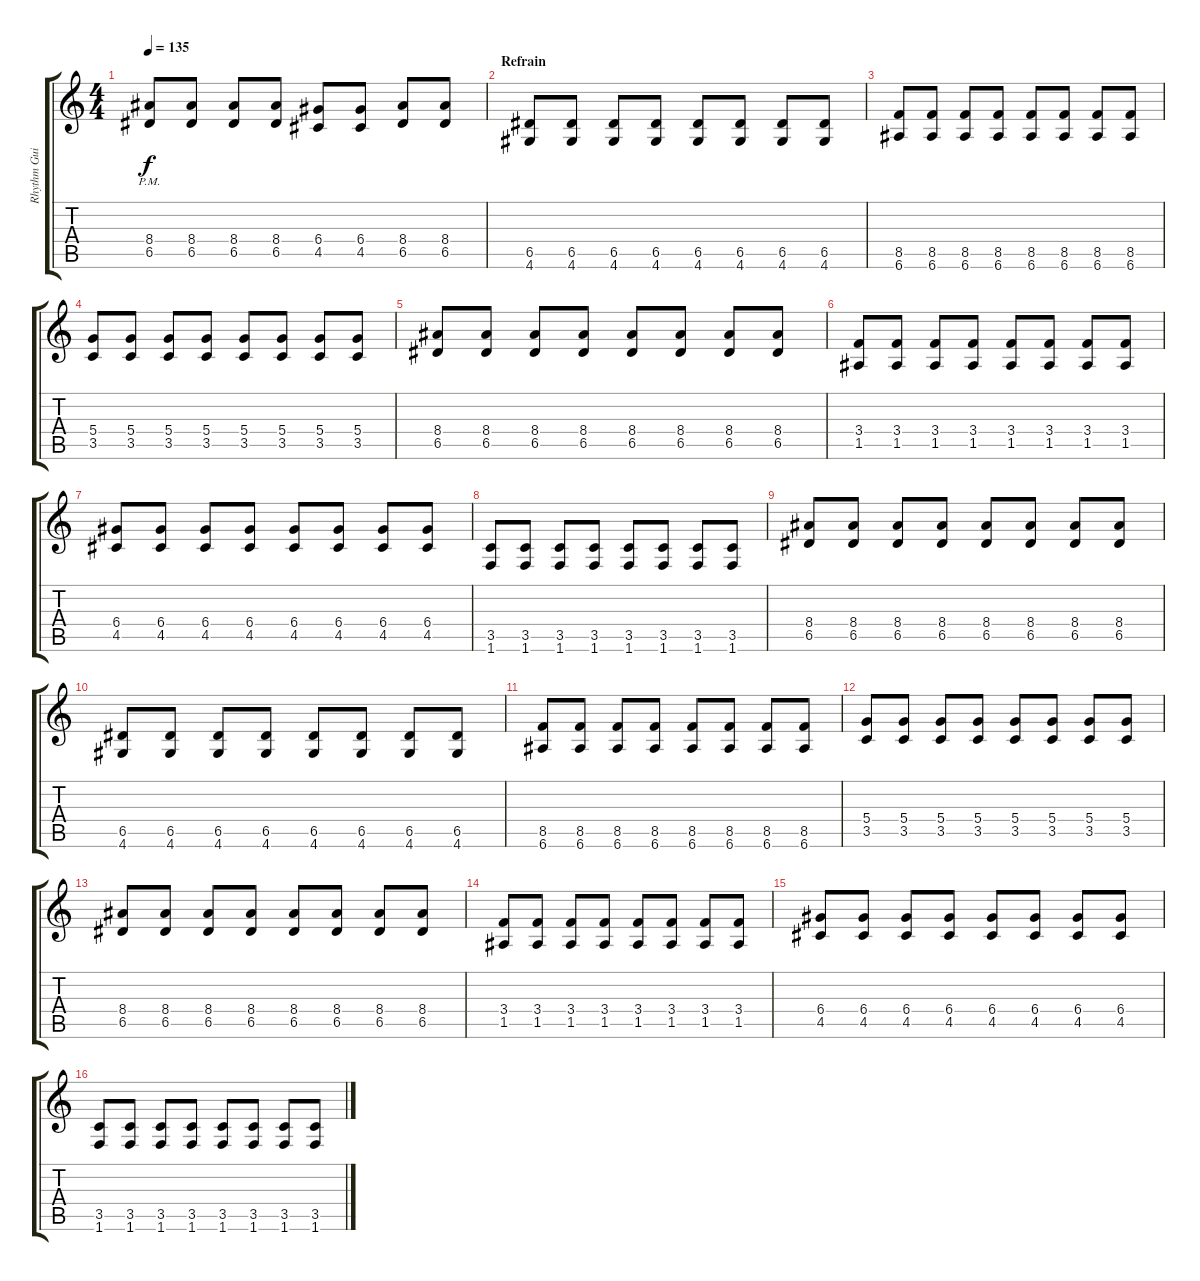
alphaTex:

\track ("Rhythm Guitar" "Rhythm Gui") {instrument distortionguitar}
\staff {score tabs}
\tuning (E4 B3 G3 D3 A2 E2) {hide}
\ts (4 4)
\tempo 135
\clef g2
\ks c
(8.4{pm} 6.5).8{dy f} (8.4 6.5).8 (8.4 6.5).8 (8.4 6.5).8 (6.4 4.5).8 (6.4 4.5).8 (8.4 6.5).8 (8.4 6.5).8 |
\section ("" "Refrain")
(6.5 4.6).8 (6.5 4.6).8 (6.5 4.6).8 (6.5 4.6).8 (6.5 4.6).8 (6.5 4.6).8 (6.5 4.6).8 (6.5 4.6).8 |
(8.5 6.6).8 (8.5 6.6).8 (8.5 6.6).8 (8.5 6.6).8 (8.5 6.6).8 (8.5 6.6).8 (8.5 6.6).8 (8.5 6.6).8 |
(5.4 3.5).8 (5.4 3.5).8 (5.4 3.5).8 (5.4 3.5).8 (5.4 3.5).8 (5.4 3.5).8 (5.4 3.5).8 (5.4 3.5).8 |
(8.4 6.5).8 (8.4 6.5).8 (8.4 6.5).8 (8.4 6.5).8 (8.4 6.5).8 (8.4 6.5).8 (8.4 6.5).8 (8.4 6.5).8 |
(3.4 1.5).8 (3.4 1.5).8 (3.4 1.5).8 (3.4 1.5).8 (3.4 1.5).8 (3.4 1.5).8 (3.4 1.5).8 (3.4 1.5).8 |
(6.4 4.5).8 (6.4 4.5).8 (6.4 4.5).8 (6.4 4.5).8 (6.4 4.5).8 (6.4 4.5).8 (6.4 4.5).8 (6.4 4.5).8 |
(3.5 1.6).8 (3.5 1.6).8 (3.5 1.6).8 (3.5 1.6).8 (3.5 1.6).8 (3.5 1.6).8 (3.5 1.6).8 (3.5 1.6).8 |
(8.4 6.5).8 (8.4 6.5).8 (8.4 6.5).8 (8.4 6.5).8 (8.4 6.5).8 (8.4 6.5).8 (8.4 6.5).8 (8.4 6.5).8 |
(6.5 4.6).8 (6.5 4.6).8 (6.5 4.6).8 (6.5 4.6).8 (6.5 4.6).8 (6.5 4.6).8 (6.5 4.6).8 (6.5 4.6).8 |
(8.5 6.6).8 (8.5 6.6).8 (8.5 6.6).8 (8.5 6.6).8 (8.5 6.6).8 (8.5 6.6).8 (8.5 6.6).8 (8.5 6.6).8 |
(5.4 3.5).8 (5.4 3.5).8 (5.4 3.5).8 (5.4 3.5).8 (5.4 3.5).8 (5.4 3.5).8 (5.4 3.5).8 (5.4 3.5).8 |
(8.4 6.5).8 (8.4 6.5).8 (8.4 6.5).8 (8.4 6.5).8 (8.4 6.5).8 (8.4 6.5).8 (8.4 6.5).8 (8.4 6.5).8 |
(3.4 1.5).8 (3.4 1.5).8 (3.4 1.5).8 (3.4 1.5).8 (3.4 1.5).8 (3.4 1.5).8 (3.4 1.5).8 (3.4 1.5).8 |
(6.4 4.5).8 (6.4 4.5).8 (6.4 4.5).8 (6.4 4.5).8 (6.4 4.5).8 (6.4 4.5).8 (6.4 4.5).8 (6.4 4.5).8 |
(3.5 1.6).8 (3.5 1.6).8 (3.5 1.6).8 (3.5 1.6).8 (3.5 1.6).8 (3.5 1.6).8 (3.5 1.6).8 (3.5 1.6).8
